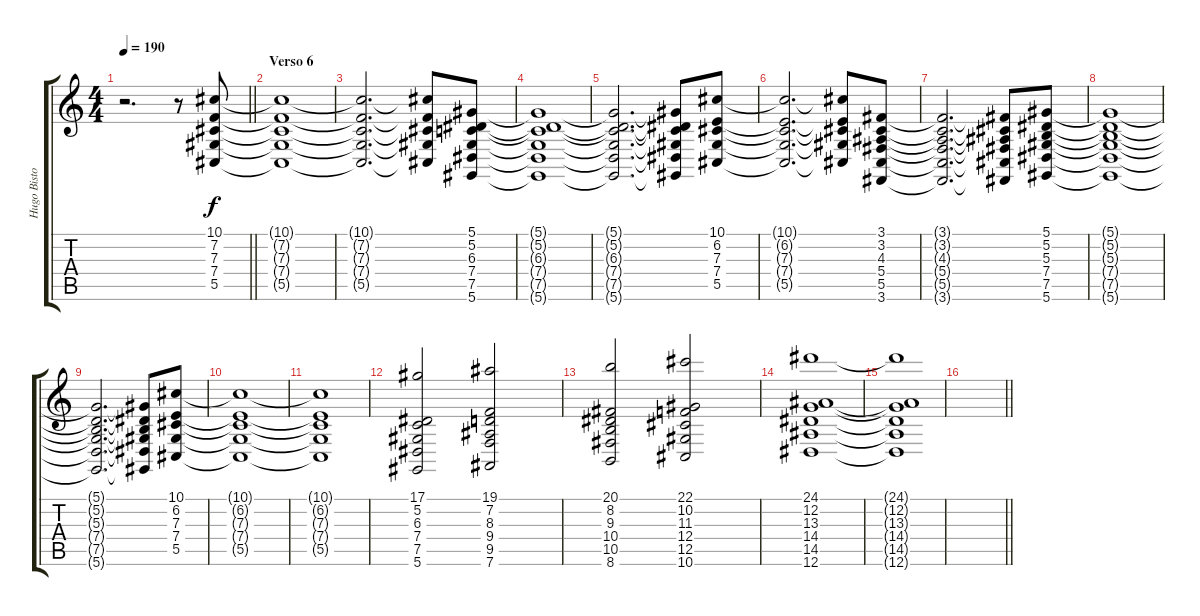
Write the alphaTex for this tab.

\track ("Hugo Bistolfi" "Hugo Bisto") {instrument stringensemble1}
\staff {score tabs}
\tuning (Eb4 Bb3 Gb3 Db3 Ab2 Eb2) {hide}
\ts (4 4)
\tempo 190
\clef g2
\barLineRight lightlight
\ks c
r.2{d dy f} r.8 (10.1 7.2 7.3 7.4 5.5).8 |
\section ("" "Verso 6")
(10.1{t} 7.2{t} 7.3{t} 7.4{t} 5.5{t}).1 |
(10.1{t} 7.2{t} 7.3{t} 7.4{t} 5.5{t}).2{d} (10.1{t} 7.2{t} 7.3{t} 7.4{t} 5.5{t}).8 (5.1 5.2 6.3 7.4 7.5 5.6).8 |
(5.1{t} 5.2{t} 6.3{t} 7.4{t} 7.5{t} 5.6{t}).1 |
(5.1{t} 5.2{t} 6.3{t} 7.4{t} 7.5{t} 5.6{t}).2{d} (5.1{t} 5.2{t} 6.3{t} 7.4{t} 7.5{t} 5.6{t}).8 (10.1 6.2 7.3 7.4 5.5).8 |
(10.1{t} 6.2{t} 7.3{t} 7.4{t} 5.5{t}).2{d} (10.1{t} 6.2{t} 7.3{t} 7.4{t} 5.5{t}).8 (3.1 3.2 4.3 5.4 5.5 3.6).8 |
(3.1{t} 3.2{t} 4.3{t} 5.4{t} 5.5{t} 3.6{t}).2{d} (3.1{t} 3.2{t} 4.3{t} 5.4{t} 5.5{t} 3.6{t}).8 (5.1 5.2 5.3 7.4 7.5 5.6).8 |
(5.1{t} 5.2{t} 5.3{t} 7.4{t} 7.5{t} 5.6{t}).1 |
(5.1{t} 5.2{t} 5.3{t} 7.4{t} 7.5{t} 5.6{t}).2{d} (5.1{t} 5.2{t} 5.3{t} 7.4{t} 7.5{t} 5.6{t}).8 (10.1 6.2 7.3 7.4 5.5).8 |
(10.1{t} 6.2{t} 7.3{t} 7.4{t} 5.5{t}).1 |
(10.1{t} 6.2{t} 7.3{t} 7.4{t} 5.5{t}).1 |
(17.1 5.2 6.3 7.4 7.5 5.6).2 (19.1 7.2 8.3 9.4 9.5 7.6).2 |
(20.1 8.2 9.3 10.4 10.5 8.6).2 (22.1 10.2 11.3 12.4 12.5 10.6).2 |
(24.1 12.2 13.3 14.4 14.5 12.6).1 |
(24.1{t} 12.2{t} 13.3{t} 14.4{t} 14.5{t} 12.6{t}).1 |
\barLineRight lightlight
